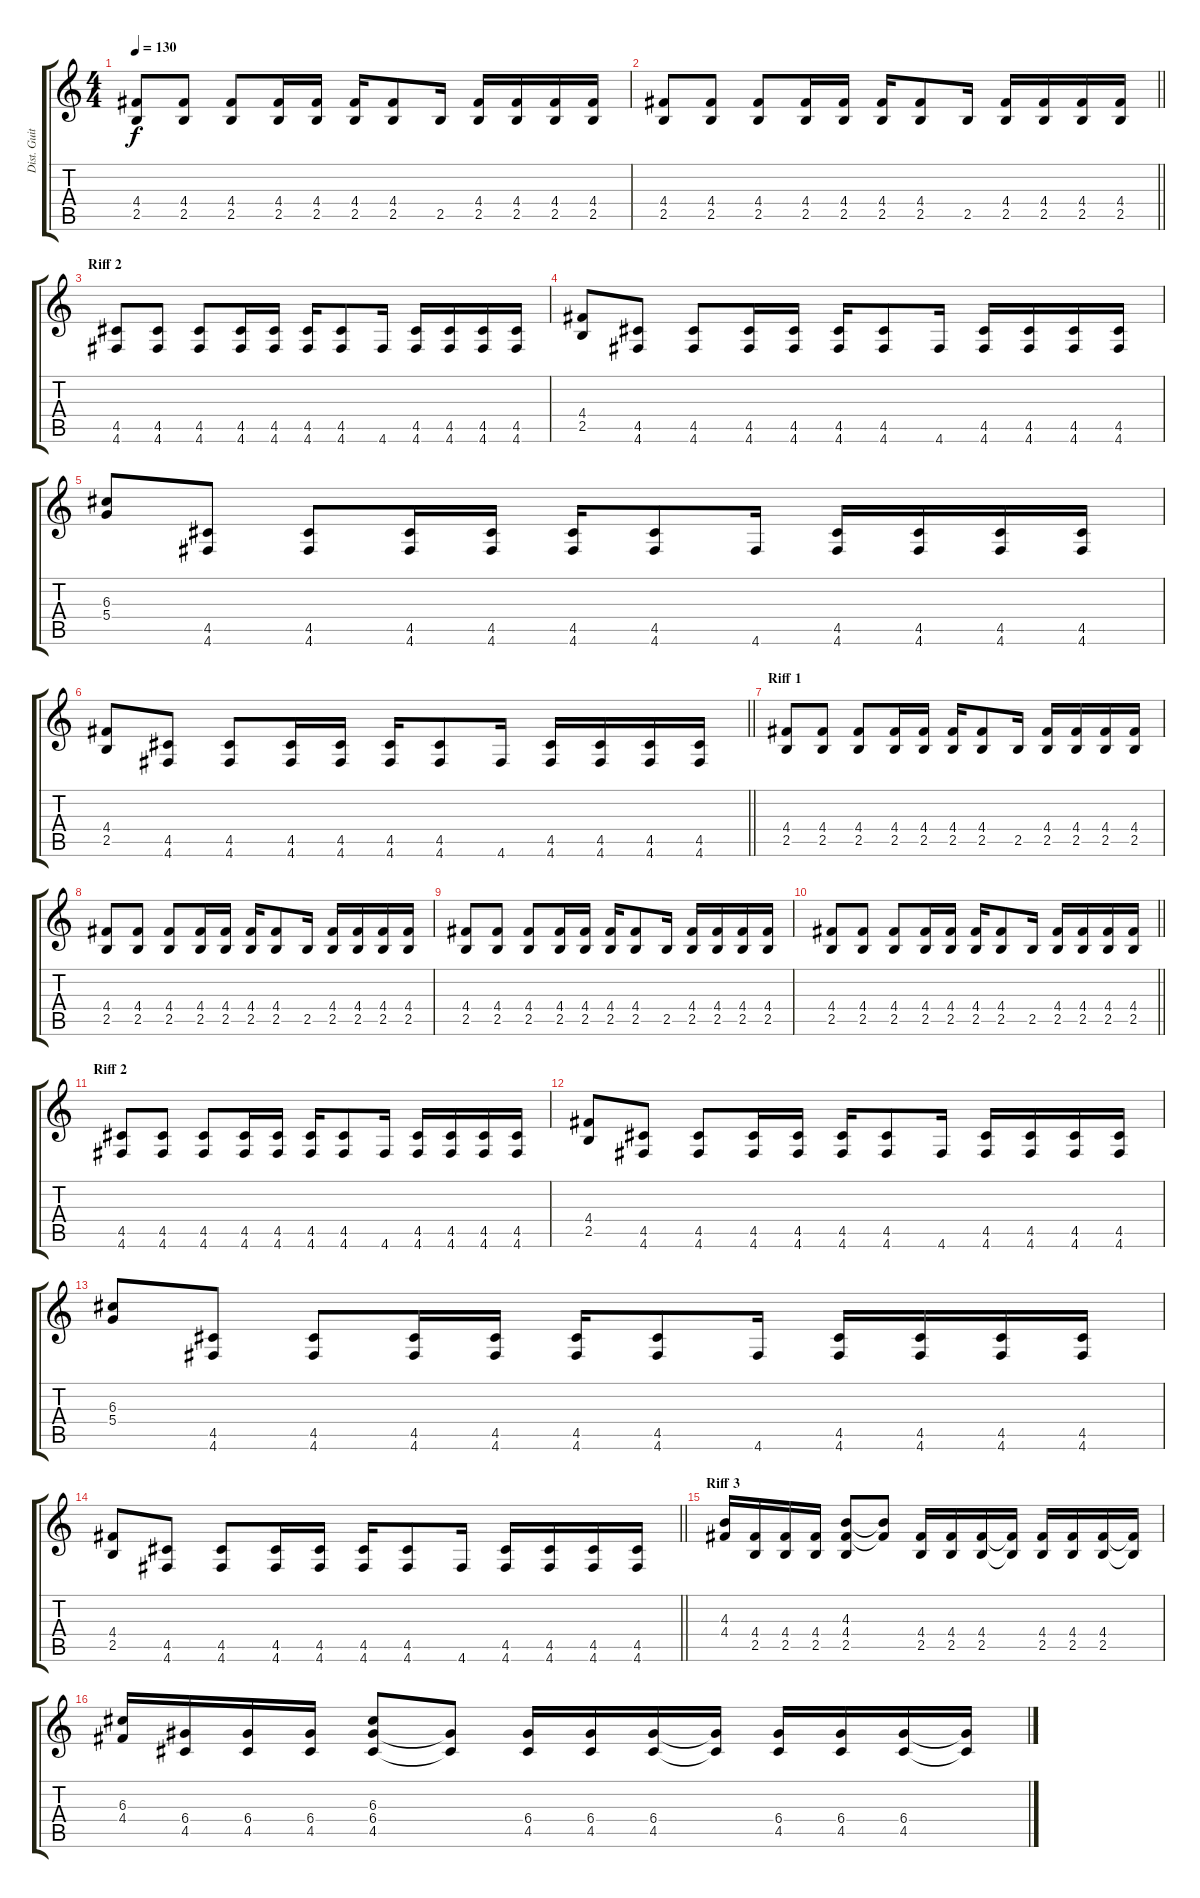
\track ("Dist. Guitar" "Dist. Guit") {instrument distortionguitar}
\staff {score tabs}
\tuning (E4 B3 G3 D3 A2 D2) {hide}
\ts (4 4)
\tempo 130
\clef g2
\ks c
(4.4 2.5).8{dy f} (4.4 2.5).8 (4.4 2.5).8 (4.4 2.5).16 (4.4 2.5).16 (4.4 2.5).16 (4.4 2.5).8 2.5.16 (4.4 2.5).16 (4.4 2.5).16 (4.4 2.5).16 (4.4 2.5).16 |
\barLineRight lightlight
(4.4 2.5).8 (4.4 2.5).8 (4.4 2.5).8 (4.4 2.5).16 (4.4 2.5).16 (4.4 2.5).16 (4.4 2.5).8 2.5.16 (4.4 2.5).16 (4.4 2.5).16 (4.4 2.5).16 (4.4 2.5).16 |
\section ("" "Riff 2")
(4.5 4.6).8 (4.5 4.6).8 (4.5 4.6).8 (4.5 4.6).16 (4.5 4.6).16 (4.5 4.6).16 (4.5 4.6).8 4.6.16 (4.5 4.6).16 (4.5 4.6).16 (4.5 4.6).16 (4.5 4.6).16 |
(4.4 2.5).8 (4.5 4.6).8 (4.5 4.6).8 (4.5 4.6).16 (4.5 4.6).16 (4.5 4.6).16 (4.5 4.6).8 4.6.16 (4.5 4.6).16 (4.5 4.6).16 (4.5 4.6).16 (4.5 4.6).16 |
(6.3 5.4).8 (4.5 4.6).8 (4.5 4.6).8 (4.5 4.6).16 (4.5 4.6).16 (4.5 4.6).16 (4.5 4.6).8 4.6.16 (4.5 4.6).16 (4.5 4.6).16 (4.5 4.6).16 (4.5 4.6).16 |
\barLineRight lightlight
(4.4 2.5).8 (4.5 4.6).8 (4.5 4.6).8 (4.5 4.6).16 (4.5 4.6).16 (4.5 4.6).16 (4.5 4.6).8 4.6.16 (4.5 4.6).16 (4.5 4.6).16 (4.5 4.6).16 (4.5 4.6).16 |
\section ("" "Riff 1")
(4.4 2.5).8 (4.4 2.5).8 (4.4 2.5).8 (4.4 2.5).16 (4.4 2.5).16 (4.4 2.5).16 (4.4 2.5).8 2.5.16 (4.4 2.5).16 (4.4 2.5).16 (4.4 2.5).16 (4.4 2.5).16 |
(4.4 2.5).8 (4.4 2.5).8 (4.4 2.5).8 (4.4 2.5).16 (4.4 2.5).16 (4.4 2.5).16 (4.4 2.5).8 2.5.16 (4.4 2.5).16 (4.4 2.5).16 (4.4 2.5).16 (4.4 2.5).16 |
(4.4 2.5).8 (4.4 2.5).8 (4.4 2.5).8 (4.4 2.5).16 (4.4 2.5).16 (4.4 2.5).16 (4.4 2.5).8 2.5.16 (4.4 2.5).16 (4.4 2.5).16 (4.4 2.5).16 (4.4 2.5).16 |
\barLineRight lightlight
(4.4 2.5).8 (4.4 2.5).8 (4.4 2.5).8 (4.4 2.5).16 (4.4 2.5).16 (4.4 2.5).16 (4.4 2.5).8 2.5.16 (4.4 2.5).16 (4.4 2.5).16 (4.4 2.5).16 (4.4 2.5).16 |
\section ("" "Riff 2")
(4.5 4.6).8 (4.5 4.6).8 (4.5 4.6).8 (4.5 4.6).16 (4.5 4.6).16 (4.5 4.6).16 (4.5 4.6).8 4.6.16 (4.5 4.6).16 (4.5 4.6).16 (4.5 4.6).16 (4.5 4.6).16 |
(4.4 2.5).8 (4.5 4.6).8 (4.5 4.6).8 (4.5 4.6).16 (4.5 4.6).16 (4.5 4.6).16 (4.5 4.6).8 4.6.16 (4.5 4.6).16 (4.5 4.6).16 (4.5 4.6).16 (4.5 4.6).16 |
(6.3 5.4).8 (4.5 4.6).8 (4.5 4.6).8 (4.5 4.6).16 (4.5 4.6).16 (4.5 4.6).16 (4.5 4.6).8 4.6.16 (4.5 4.6).16 (4.5 4.6).16 (4.5 4.6).16 (4.5 4.6).16 |
\barLineRight lightlight
(4.4 2.5).8 (4.5 4.6).8 (4.5 4.6).8 (4.5 4.6).16 (4.5 4.6).16 (4.5 4.6).16 (4.5 4.6).8 4.6.16 (4.5 4.6).16 (4.5 4.6).16 (4.5 4.6).16 (4.5 4.6).16 |
\section ("" "Riff 3")
(4.3 4.4).16 (4.4 2.5).16 (4.4 2.5).16 (4.4 2.5).16 (4.3 4.4 2.5).8 (4.3{t} 4.4{t}).8 (4.4 2.5).16 (4.4 2.5).16 (4.4 2.5).16 (4.4{t} 2.5{t}).16 (4.4 2.5).16 (4.4 2.5).16 (4.4 2.5).16 (4.4{t} 2.5{t}).16 |
(6.3 4.4).16 (6.4 4.5).16 (6.4 4.5).16 (6.4 4.5).16 (6.3 6.4 4.5).8 (6.4{t} 4.5{t}).8 (6.4 4.5).16 (6.4 4.5).16 (6.4 4.5).16 (6.4{t} 4.5{t}).16 (6.4 4.5).16 (6.4 4.5).16 (6.4 4.5).16 (6.4{t} 4.5{t}).16
